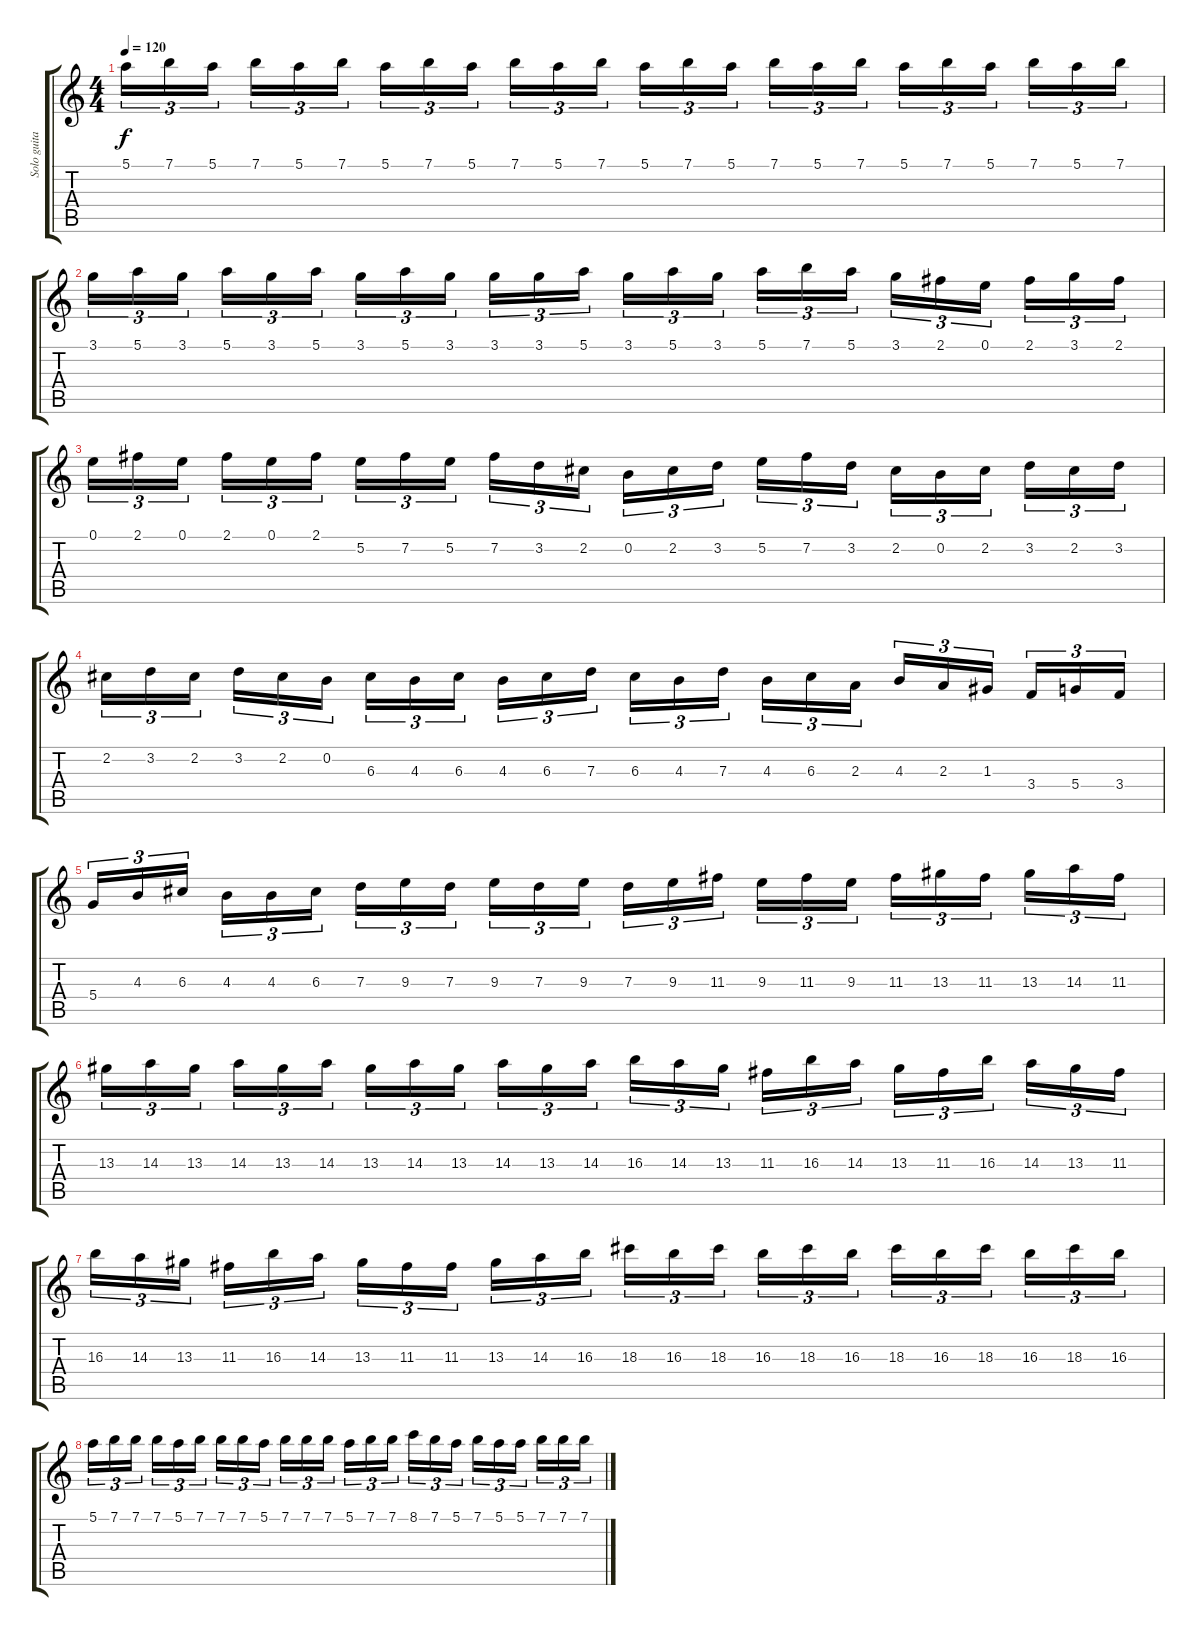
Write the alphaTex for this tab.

\track ("Solo guitar" "Solo guita") {instrument acousticguitarnylon}
\staff {score tabs}
\tuning (E4 B3 G3 D3 A2 E2) {hide}
\ts (4 4)
\tempo 120
\clef g2
\ks c
5.1.16{tu (3 2) dy f instrument acousticguitarnylon} 7.1.16{tu (3 2)} 5.1.16{tu (3 2)} 7.1.16{tu (3 2)} 5.1.16{tu (3 2)} 7.1.16{tu (3 2)} 5.1.16{tu (3 2)} 7.1.16{tu (3 2)} 5.1.16{tu (3 2)} 7.1.16{tu (3 2)} 5.1.16{tu (3 2)} 7.1.16{tu (3 2)} 5.1.16{tu (3 2)} 7.1.16{tu (3 2)} 5.1.16{tu (3 2)} 7.1.16{tu (3 2)} 5.1.16{tu (3 2)} 7.1.16{tu (3 2)} 5.1.16{tu (3 2)} 7.1.16{tu (3 2)} 5.1.16{tu (3 2)} 7.1.16{tu (3 2)} 5.1.16{tu (3 2)} 7.1.16{tu (3 2)} |
3.1.16{tu (3 2)} 5.1.16{tu (3 2)} 3.1.16{tu (3 2)} 5.1.16{tu (3 2)} 3.1.16{tu (3 2)} 5.1.16{tu (3 2)} 3.1.16{tu (3 2)} 5.1.16{tu (3 2)} 3.1.16{tu (3 2)} 3.1.16{tu (3 2)} 3.1.16{tu (3 2)} 5.1.16{tu (3 2)} 3.1.16{tu (3 2)} 5.1.16{tu (3 2)} 3.1.16{tu (3 2)} 5.1.16{tu (3 2)} 7.1.16{tu (3 2)} 5.1.16{tu (3 2)} 3.1.16{tu (3 2)} 2.1.16{tu (3 2)} 0.1.16{tu (3 2)} 2.1.16{tu (3 2)} 3.1.16{tu (3 2)} 2.1.16{tu (3 2)} |
0.1.16{tu (3 2)} 2.1.16{tu (3 2)} 0.1.16{tu (3 2)} 2.1.16{tu (3 2)} 0.1.16{tu (3 2)} 2.1.16{tu (3 2)} 5.2.16{tu (3 2)} 7.2.16{tu (3 2)} 5.2.16{tu (3 2)} 7.2.16{tu (3 2)} 3.2.16{tu (3 2)} 2.2.16{tu (3 2)} 0.2.16{tu (3 2)} 2.2.16{tu (3 2)} 3.2.16{tu (3 2)} 5.2.16{tu (3 2)} 7.2.16{tu (3 2)} 3.2.16{tu (3 2)} 2.2.16{tu (3 2)} 0.2.16{tu (3 2)} 2.2.16{tu (3 2)} 3.2.16{tu (3 2)} 2.2.16{tu (3 2)} 3.2.16{tu (3 2)} |
2.2.16{tu (3 2)} 3.2.16{tu (3 2)} 2.2.16{tu (3 2)} 3.2.16{tu (3 2)} 2.2.16{tu (3 2)} 0.2.16{tu (3 2)} 6.3.16{tu (3 2)} 4.3.16{tu (3 2)} 6.3.16{tu (3 2)} 4.3.16{tu (3 2)} 6.3.16{tu (3 2)} 7.3.16{tu (3 2)} 6.3.16{tu (3 2)} 4.3.16{tu (3 2)} 7.3.16{tu (3 2)} 4.3.16{tu (3 2)} 6.3.16{tu (3 2)} 2.3.16{tu (3 2)} 4.3.16{tu (3 2)} 2.3.16{tu (3 2)} 1.3.16{tu (3 2)} 3.4.16{tu (3 2)} 5.4.16{tu (3 2)} 3.4.16{tu (3 2)} |
5.4.16{tu (3 2)} 4.3.16{tu (3 2)} 6.3.16{tu (3 2)} 4.3.16{tu (3 2)} 4.3.16{tu (3 2)} 6.3.16{tu (3 2)} 7.3.16{tu (3 2)} 9.3.16{tu (3 2)} 7.3.16{tu (3 2)} 9.3.16{tu (3 2)} 7.3.16{tu (3 2)} 9.3.16{tu (3 2)} 7.3.16{tu (3 2)} 9.3.16{tu (3 2)} 11.3.16{tu (3 2)} 9.3.16{tu (3 2)} 11.3.16{tu (3 2)} 9.3.16{tu (3 2)} 11.3.16{tu (3 2)} 13.3.16{tu (3 2)} 11.3.16{tu (3 2)} 13.3.16{tu (3 2)} 14.3.16{tu (3 2)} 11.3.16{tu (3 2)} |
13.3.16{tu (3 2)} 14.3.16{tu (3 2)} 13.3.16{tu (3 2)} 14.3.16{tu (3 2)} 13.3.16{tu (3 2)} 14.3.16{tu (3 2)} 13.3.16{tu (3 2)} 14.3.16{tu (3 2)} 13.3.16{tu (3 2)} 14.3.16{tu (3 2)} 13.3.16{tu (3 2)} 14.3.16{tu (3 2)} 16.3.16{tu (3 2)} 14.3.16{tu (3 2)} 13.3.16{tu (3 2)} 11.3.16{tu (3 2)} 16.3.16{tu (3 2)} 14.3.16{tu (3 2)} 13.3.16{tu (3 2)} 11.3.16{tu (3 2)} 16.3.16{tu (3 2)} 14.3.16{tu (3 2)} 13.3.16{tu (3 2)} 11.3.16{tu (3 2)} |
16.3.16{tu (3 2)} 14.3.16{tu (3 2)} 13.3.16{tu (3 2)} 11.3.16{tu (3 2)} 16.3.16{tu (3 2)} 14.3.16{tu (3 2)} 13.3.16{tu (3 2)} 11.3.16{tu (3 2)} 11.3.16{tu (3 2)} 13.3.16{tu (3 2)} 14.3.16{tu (3 2)} 16.3.16{tu (3 2)} 18.3.16{tu (3 2)} 16.3.16{tu (3 2)} 18.3.16{tu (3 2)} 16.3.16{tu (3 2)} 18.3.16{tu (3 2)} 16.3.16{tu (3 2)} 18.3.16{tu (3 2)} 16.3.16{tu (3 2)} 18.3.16{tu (3 2)} 16.3.16{tu (3 2)} 18.3.16{tu (3 2)} 16.3.16{tu (3 2)} |
5.1.16{tu (3 2)} 7.1.16{tu (3 2)} 7.1.16{tu (3 2)} 7.1.16{tu (3 2)} 5.1.16{tu (3 2)} 7.1.16{tu (3 2)} 7.1.16{tu (3 2)} 7.1.16{tu (3 2)} 5.1.16{tu (3 2)} 7.1.16{tu (3 2)} 7.1.16{tu (3 2)} 7.1.16{tu (3 2)} 5.1.16{tu (3 2)} 7.1.16{tu (3 2)} 7.1.16{tu (3 2)} 8.1.16{tu (3 2)} 7.1.16{tu (3 2)} 5.1.16{tu (3 2)} 7.1.16{tu (3 2)} 5.1.16{tu (3 2)} 5.1.16{tu (3 2)} 7.1.16{tu (3 2)} 7.1.16{tu (3 2)} 7.1.16{tu (3 2)}
